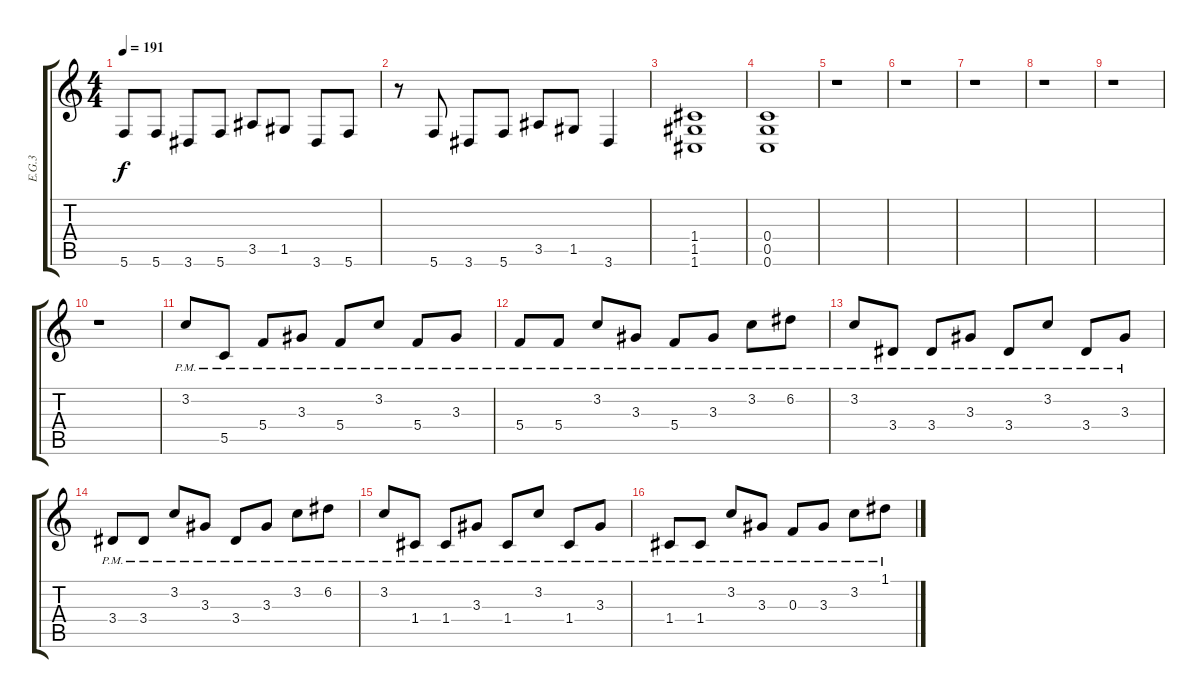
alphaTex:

\track ("E.G.3" "E.G.3") {instrument distortionguitar}
\staff {score tabs}
\tuning (D4 A3 F3 C3 G2 C2) {hide}
\ts (4 4)
\tempo 191
\clef g2
\ks c
5.6.8{dy f} 5.6.8 3.6.8 5.6.8 3.5.8 1.5.8 3.6.8 5.6.8 |
r.8 5.6.8 3.6.8 5.6.8 3.5.8 1.5.8 3.6.4 |
(1.4 1.5 1.6).1 |
(0.4 0.5 0.6).1 |
r.1 |
r.1 |
r.1 |
r.1 |
r.1 |
r.1 |
3.2{pm}.8 5.5{pm}.8 5.4{pm}.8 3.3{pm}.8 5.4{pm}.8 3.2{pm}.8 5.4{pm}.8 3.3{pm}.8 |
5.4{pm}.8 5.4{pm}.8 3.2{pm}.8 3.3{pm}.8 5.4{pm}.8 3.3{pm}.8 3.2{pm}.8 6.2{pm}.8 |
3.2{pm}.8 3.4{pm}.8 3.4{pm}.8 3.3{pm}.8 3.4{pm}.8 3.2{pm}.8 3.4{pm}.8 3.3{pm}.8 |
3.4{pm}.8 3.4{pm}.8 3.2{pm}.8 3.3{pm}.8 3.4{pm}.8 3.3{pm}.8 3.2{pm}.8 6.2{pm}.8 |
3.2{pm}.8 1.4{pm}.8 1.4{pm}.8 3.3{pm}.8 1.4{pm}.8 3.2{pm}.8 1.4{pm}.8 3.3{pm}.8 |
1.4{pm}.8 1.4{pm}.8 3.2{pm}.8 3.3{pm}.8 0.3{pm}.8 3.3{pm}.8 3.2{pm}.8 1.1{pm}.8
